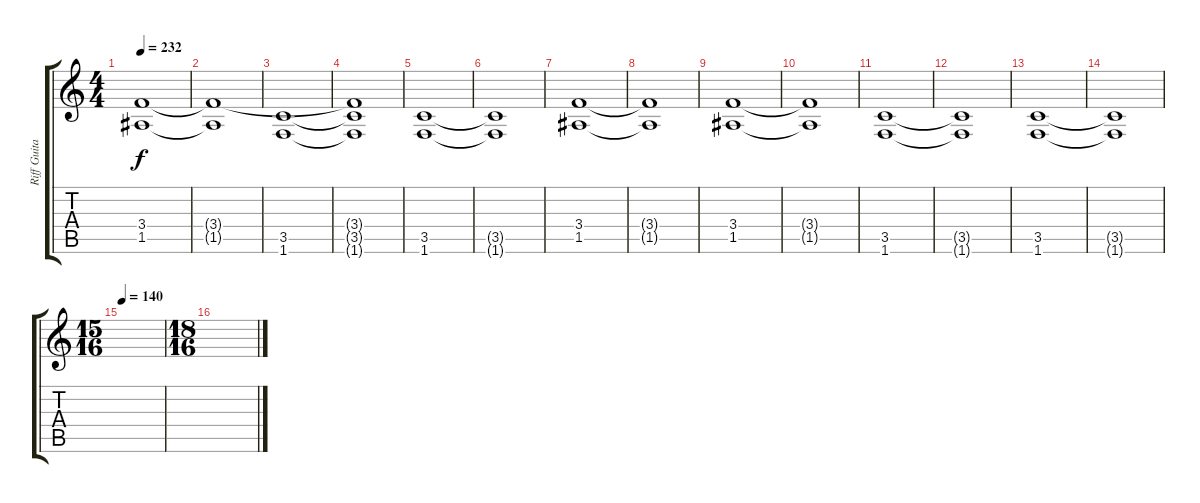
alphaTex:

\track ("Riff Guitar" "Riff Guita") {instrument overdrivenguitar}
\staff {score tabs}
\tuning (E4 B3 G3 D3 A2 E2) {hide}
\ts (4 4)
\tempo 232
\clef g2
\ks c
(3.4 1.5).1{dy f} |
(3.4{t} 1.5{t}).1 |
(3.5 1.6).1 |
(3.4{t} 3.5{t} 1.6{t}).1 |
(3.5 1.6).1 |
(3.5{t} 1.6{t}).1 |
(3.4 1.5).1 |
(3.4{t} 1.5{t}).1 |
(3.4 1.5).1 |
(3.4{t} 1.5{t}).1 |
(3.5 1.6).1 |
(3.5{t} 1.6{t}).1 |
(3.5 1.6).1 |
(3.5{t} 1.6{t}).1 |
\ts (15 16)
\tempo 140
|
\ts (18 16)
